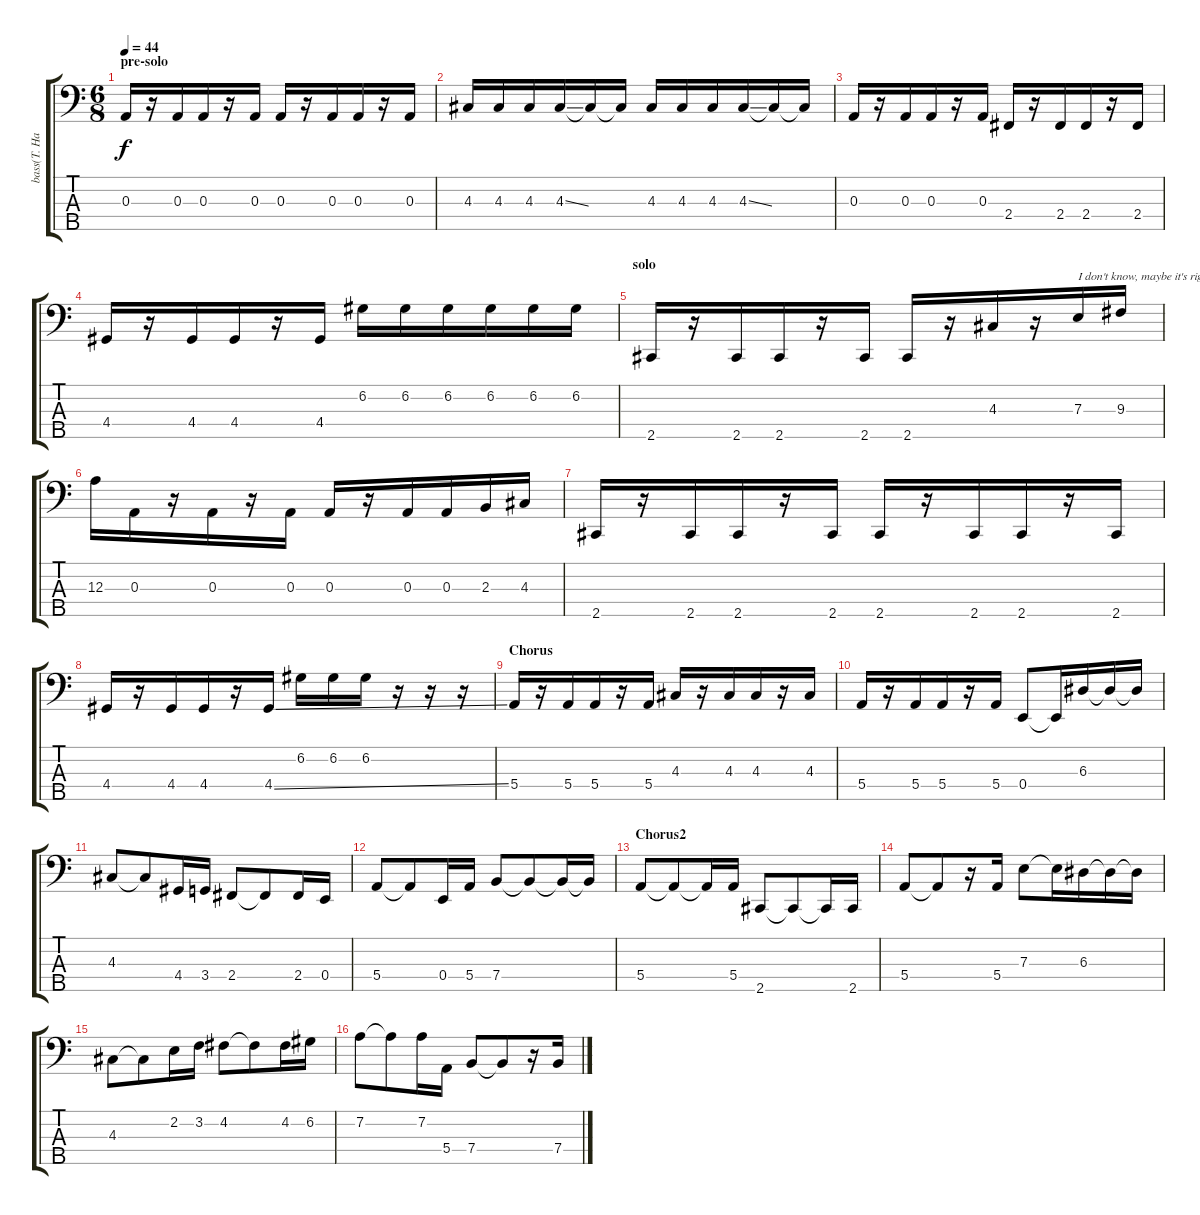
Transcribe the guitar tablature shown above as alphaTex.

\track ("bass(T. Hamilton)" "bass(T. Ha") {instrument electricbassfinger}
\staff {score tabs}
\tuning (G2 D2 A1 E1 B0) {hide}
\ts (6 8)
\section ("" "pre-solo")
\tempo 44
\clef f4
\ks c
0.3.16{dy f} r.16 0.3.16 0.3.16 r.16 0.3.16 0.3.16 r.16 0.3.16 0.3.16 r.16 0.3.16 |
4.3.16 4.3.16 4.3.16 4.3{ss}.16 4.3{t}.16 4.3{t}.16 4.3.16 4.3.16 4.3.16 4.3{ss}.16 4.3{t}.16 4.3{t}.16 |
0.3.16 r.16 0.3.16 0.3.16 r.16 0.3.16 2.4.16 r.16 2.4.16 2.4.16 r.16 2.4.16 |
4.4.16 r.16 4.4.16 4.4.16 r.16 4.4.16 6.2.16 6.2.16 6.2.16 6.2.16 6.2.16 6.2.16 |
\section ("" "solo")
2.5.16 r.16 2.5.16 2.5.16 r.16 2.5.16 2.5.16 r.16 4.3.16 r.16 7.3.16{txt "I don't know, maybe it's right"} 9.3.16 |
12.3.16 0.3.16 r.16 0.3.16 r.16 0.3.16 0.3.16 r.16 0.3.16 0.3.16 2.3.16 4.3.16 |
2.5.16 r.16 2.5.16 2.5.16 r.16 2.5.16 2.5.16 r.16 2.5.16 2.5.16 r.16 2.5.16 |
4.4.16 r.16 4.4.16 4.4.16 r.16 4.4{ss}.16 6.2.16 6.2.16 6.2.16 r.16 r.16 r.16 |
\section ("" "Chorus")
5.4.16 r.16 5.4.16 5.4.16 r.16 5.4.16 4.3.16 r.16 4.3.16 4.3.16 r.16 4.3.16 |
5.4.16 r.16 5.4.16 5.4.16 r.16 5.4.16 0.4.8 0.4{t}.16 6.3.16 6.3{t}.16 6.3{t}.16 |
4.3.8 4.3{t}.8 4.4.16 3.4.16 2.4.8 2.4{t}.8 2.4.16 0.4.16 |
5.4.8 5.4{t}.8 0.4.16 5.4.16 7.4.8 7.4{t}.8 7.4{t}.16 7.4{t}.16 |
\section ("" "Chorus2")
5.4.8 5.4{t}.8 5.4{t}.16 5.4.16 2.5.8 2.5{t}.8 2.5{t}.16 2.5.16 |
5.4.8 5.4{t}.8 r.16 5.4.16 7.3.8 7.3{t}.16 6.3.16 6.3{t}.16 6.3{t}.16 |
4.3.8 4.3{t}.8 2.2.16 3.2.16 4.2.8 4.2{t}.8 4.2.16 6.2.16 |
7.2.8 7.2{t}.8 7.2.16 5.4.16 7.4.8 7.4{t}.8 r.16 7.4.16
